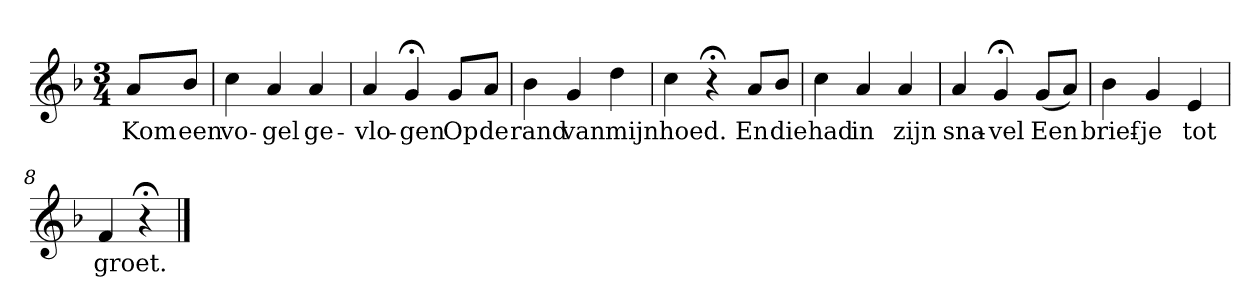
**kern	**text
*part1	*part1
*staff1	*staff1
*k[b-]	*
*F:	*
*M3/4	*
*MM120	*
=	=
8aL	Kom
8b-J	een
=1	=1
4cc	vo-
4a	-gel
4a	ge-
=2	=2
4a	-vlo-
4g;<	-gen
8gL	Op
8aJ	de
=3	=3
4b-	rand
4g	van
4dd	mijn
=4	=4
4cc	hoed.
4r;<	.
8aL	En
8b-J	die
=5	=5
4cc	had
4a	in
4a	zijn
=6	=6
4a	sna-
4g;<	-vel
(8gL	Een
8aJ)	.
=7	=7
4b-	brief-
4g	-je
4e	tot
=8	=8
4f	groet.
4r;<	.
==	==
*-	*-
